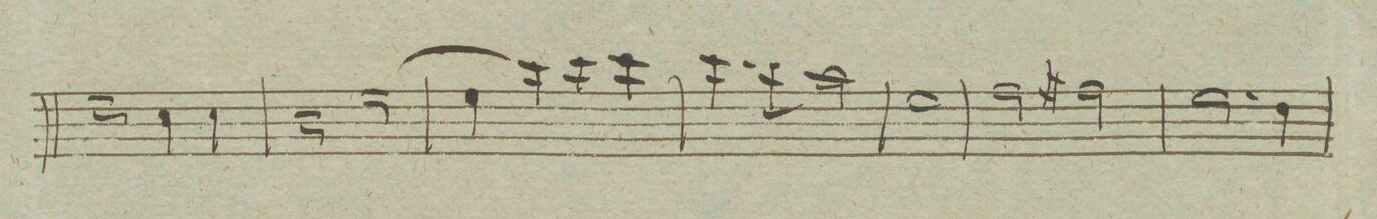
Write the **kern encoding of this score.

**kern
*I"Flauto Secondo
*clefG2
*k[]
*met(c|)
*M2/2
2dd\
4cc\
4cc\
=24
2b\
(2ee\
=25
4ee\
4ccc\)
4ccc\
4ccc\
=26
4.ccc\
8bb\
2aa\
=27
1ee\
=28
2ff\
2ff#X\
=29
2.ee\
4dd\
=30
*-
